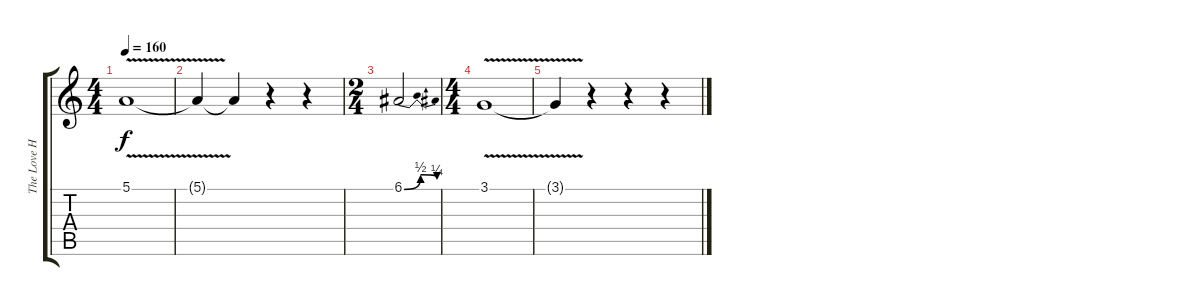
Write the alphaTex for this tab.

\track ("The Love Haters(Voice)" "The Love H") {instrument choiraahs}
\staff {score tabs}
\tuning (E4 B3 G3 D3 A2 E2) {hide}
\ts (4 4)
\tempo 160
\clef g2
\ks c
5.1{v}.1{dy f} |
5.1{t}.4 5.1{t}.4 r.4 r.4 |
\ts (2 4)
6.1{be (bendrelease 0 0 30 2 30 2 60 1)}.2 |
\ts (4 4)
3.1{v}.1 |
3.1{t}.4 r.4 r.4 r.4
